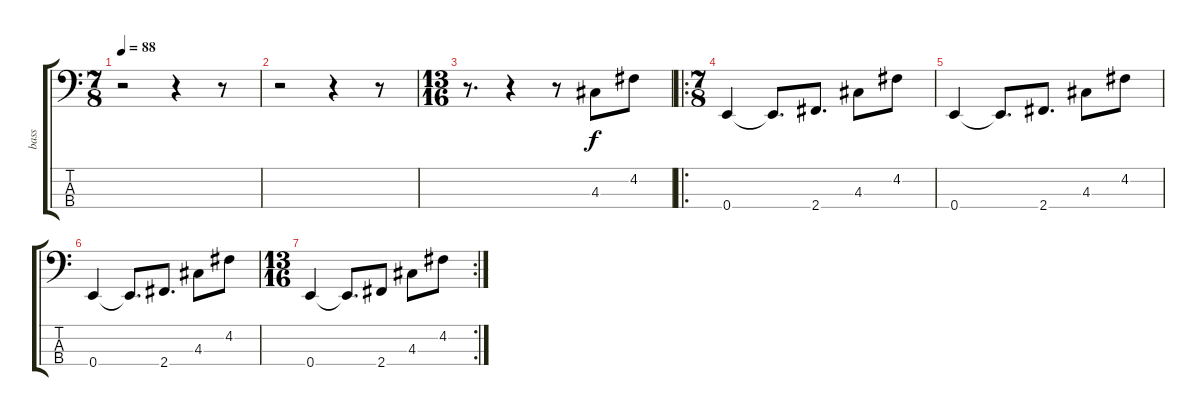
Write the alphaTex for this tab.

\track ("bass" "bass") {instrument electricbassfinger}
\staff {score tabs}
\tuning (G2 D2 A1 E1) {hide}
\ts (7 8)
\tempo 88
\clef f4
\ks c
r.2{dy f} r.4 r.8 |
r.2 r.4 r.8 |
\ts (13 16)
r.8{d} r.4 r.8 4.3.8 4.2.8 |
\ro
\ts (7 8)
0.4.4 0.4{t}.8{d} 2.4.8{d} 4.3.8 4.2.8 |
0.4.4 0.4{t}.8{d} 2.4.8{d} 4.3.8 4.2.8 |
0.4.4 0.4{t}.8{d} 2.4.8{d} 4.3.8 4.2.8 |
\rc 2
\ts (13 16)
0.4.4 0.4{t}.8{d} 2.4.8 4.3.8 4.2.8
